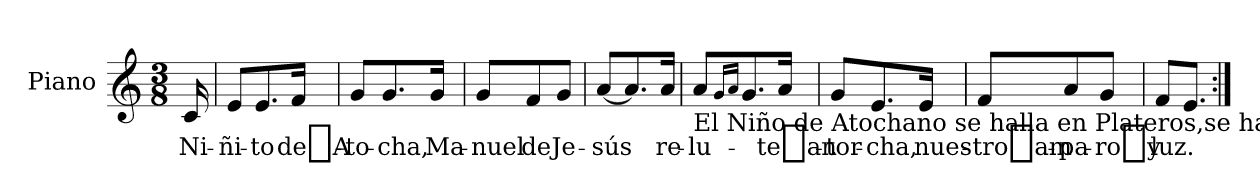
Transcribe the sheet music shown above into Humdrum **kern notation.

**kern	**text
*part1	*part1
*staff1	*staff1
*I"Piano	*
*I'Pno	*
*clefG2	*
*k[]	*
*M3/8	*
=	=
16c/	Ni-
=1	=1
8e/L	-ñi-
8.e/	-to
16f/Jk	de_A-
=2	=2
8g/L	-to-
8.g/	-cha,
16g/Jk	Ma-
=3	=3
8g/L	-nuel
8f/	de
8g/J	Je-
=4	=4
[8a/L	-sús
8.a/]	.
16a/Jk	re-
!!LO:LB:g=z
=5	=5
!LO:TX:b:t=El Niño de Atochano se halla en Plateros,se halla en los caminosamparando arrieros.Niñito de Atocha,Manuel de Jesús,reluciente antorcha,nuestro amparo y luz.Niñito de Atocha,ya vine de viaje,y aquí te traigotu varita y tu guaje.	!
8a/L	-lu-
16qqg/LL	.
16qqa/JJ	.
8.g/	.
16a/Jk	-te_an-
=6	=6
8g/L	-tor-
8.e/	-cha,
16e/Jk	nues-
=7	=7
8f/L	-tro_am-
8a/	-pa-
8g/J	-ro_y
=8	=8
8f/L	luz.
8.e/J	.
=:|!	=:|!
*-	*-
